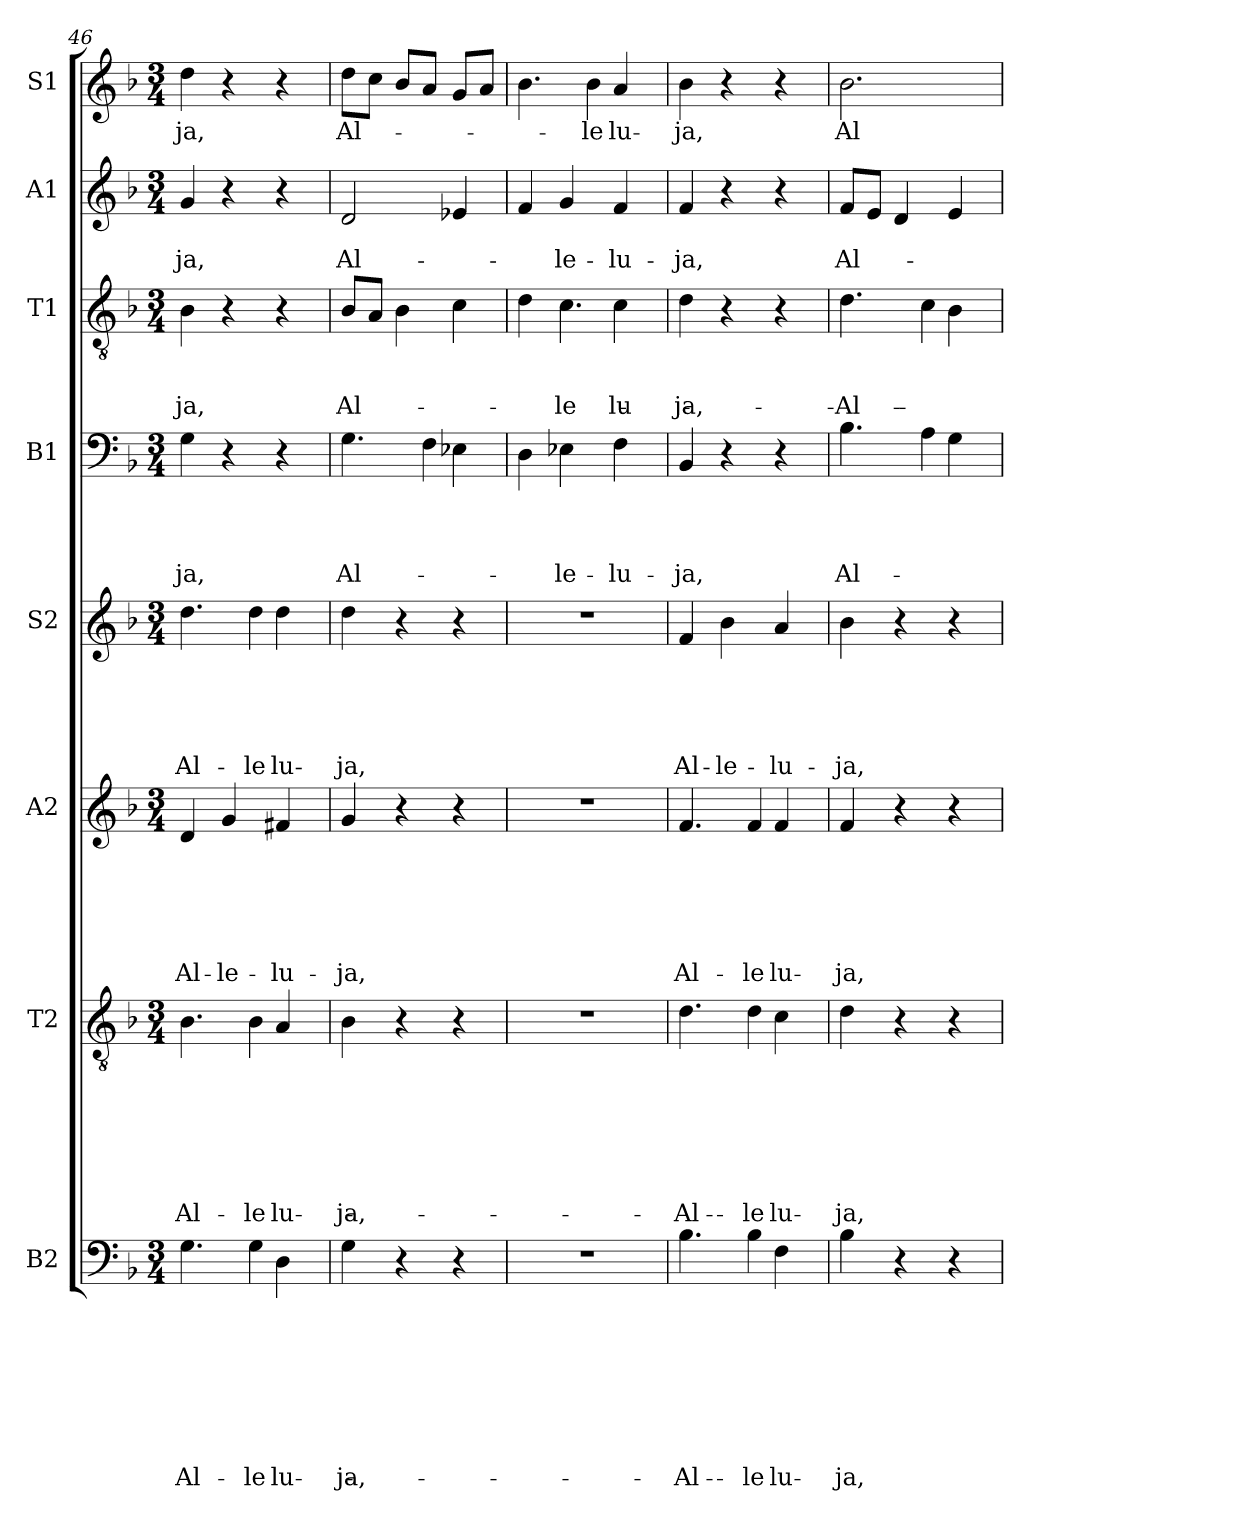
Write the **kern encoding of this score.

**kern	**text	**text	**text	**text	**text	**text	**text	**text	**kern	**text	**text	**text	**text	**text	**text	**text	**kern	**text	**text	**text	**text	**text	**text	**kern	**text	**text	**text	**text	**text	**kern	**text	**text	**text	**text	**kern	**text	**text	**text	**kern	**text	**text	**kern	**text
*part8	*part8	*part8	*part8	*part8	*part8	*part8	*part8	*part8	*part7	*part7	*part7	*part7	*part7	*part7	*part7	*part7	*part6	*part6	*part6	*part6	*part6	*part6	*part6	*part5	*part5	*part5	*part5	*part5	*part5	*part4	*part4	*part4	*part4	*part4	*part3	*part3	*part3	*part3	*part2	*part2	*part2	*part1	*part1
*staff8	*staff8	*staff8	*staff8	*staff8	*staff8	*staff8	*staff8	*staff8	*staff7	*staff7	*staff7	*staff7	*staff7	*staff7	*staff7	*staff7	*staff6	*staff6	*staff6	*staff6	*staff6	*staff6	*staff6	*staff5	*staff5	*staff5	*staff5	*staff5	*staff5	*staff4	*staff4	*staff4	*staff4	*staff4	*staff3	*staff3	*staff3	*staff3	*staff2	*staff2	*staff2	*staff1	*staff1
*I"B2	*	*	*	*	*	*	*	*	*I"T2	*	*	*	*	*	*	*	*I"A2	*	*	*	*	*	*	*I"S2	*	*	*	*	*	*I"B1	*	*	*	*	*I"T1	*	*	*	*I"A1	*	*	*I"S1	*
*clefF4	*	*	*	*	*	*	*	*	*clefGv2	*	*	*	*	*	*	*	*clefG2	*	*	*	*	*	*	*clefG2	*	*	*	*	*	*clefF4	*	*	*	*	*clefGv2	*	*	*	*clefG2	*	*	*clefG2	*
*k[b-]	*	*	*	*	*	*	*	*	*k[b-]	*	*	*	*	*	*	*	*k[b-]	*	*	*	*	*	*	*k[b-]	*	*	*	*	*	*k[b-]	*	*	*	*	*k[b-]	*	*	*	*k[b-]	*	*	*k[b-]	*
*F:	*	*	*	*	*	*	*	*	*F:	*	*	*	*	*	*	*	*F:	*	*	*	*	*	*	*F:	*	*	*	*	*	*F:	*	*	*	*	*F:	*	*	*	*F:	*	*	*F:	*
*M3/4	*	*	*	*	*	*	*	*	*M3/4	*	*	*	*	*	*	*	*M3/4	*	*	*	*	*	*	*M3/4	*	*	*	*	*	*M3/4	*	*	*	*	*M3/4	*	*	*	*M3/4	*	*	*M3/4	*
=46	=46	=46	=46	=46	=46	=46	=46	=46	=46	=46	=46	=46	=46	=46	=46	=46	=46	=46	=46	=46	=46	=46	=46	=46	=46	=46	=46	=46	=46	=46	=46	=46	=46	=46	=46	=46	=46	=46	=46	=46	=46	=46	=46
!	!	!	!	!	!	!	!	!LO:LY:b	!	!	!	!	!	!	!	!LO:LY:b	!	!	!	!	!	!	!LO:LY:b	!	!	!	!	!	!LO:LY:b	!	!	!	!	!LO:LY:b	!	!	!	!LO:LY:b	!	!	!LO:LY:b	!	!LO:LY:b
*^	*	*	*	*	*	*	*	*	*^	*	*	*	*	*	*	*	*	*	*	*	*	*	*	*^	*	*	*	*	*	*	*	*	*	*	*	*	*	*	*	*	*	*	*
4.G\	2ryy	.	.	.	.	.	.	.	Al-	4.B-\	2ryy	.	.	.	.	.	.	Al-	4d/	.	.	.	.	.	Al-	4.dd\	2ryy	.	.	.	.	Al-	4G\	.	.	.	-ja,	4B-\	.	.	-ja,	4g/	.	-ja,	4dd\	-ja,
!	!	!	!	!	!	!	!	!	!	!	!	!	!	!	!	!	!	!	!	!	!	!	!	!	!LO:LY:b	!	!	!	!	!	!	!	!	!	!	!	!	!	!	!	!	!	!	!	!	!
.	.	.	.	.	.	.	.	.	.	.	.	.	.	.	.	.	.	.	4g/	.	.	.	.	.	-le-	.	.	.	.	.	.	.	4r	.	.	.	.	4r	.	.	.	4r	.	.	4r	.
!	!	!	!	!	!	!	!	!	!LO:LY:b	!	!	!	!	!	!	!	!	!LO:LY:b	!	!	!	!	!	!	!	!	!	!	!	!	!	!LO:LY:b	!	!	!	!	!	!	!	!	!	!	!	!	!	!
4G\	.	.	.	.	.	.	.	.	-le-	4B-\	.	.	.	.	.	.	.	-le-	.	.	.	.	.	.	.	4dd\	.	.	.	.	.	-le-	.	.	.	.	.	.	.	.	.	.	.	.	.	.
!	!	!	!	!	!	!	!	!	!LO:LY:b	!	!	!	!	!	!	!	!	!LO:LY:b	!	!	!	!	!	!	!LO:LY:b	!	!	!	!	!	!	!LO:LY:b	!	!	!	!	!	!	!	!	!	!	!	!	!	!
.	4D\	.	.	.	.	.	.	.	-lu-	.	4A/	.	.	.	.	.	.	-lu-	4f#X/	.	.	.	.	.	-lu-	.	4dd\	.	.	.	.	-lu-	4r	.	.	.	.	4r	.	.	.	4r	.	.	4r	.
8ryy	.	.	.	.	.	.	.	.	.	8ryy	.	.	.	.	.	.	.	.	.	.	.	.	.	.	.	8ryy	.	.	.	.	.	.	.	.	.	.	.	.	.	.	.	.	.	.	.	.
*v	*v	*	*	*	*	*	*	*	*	*	*	*	*	*	*	*	*	*	*	*	*	*	*	*	*	*v	*v	*	*	*	*	*	*	*	*	*	*	*	*	*	*	*	*	*	*	*
*	*	*	*	*	*	*	*	*	*v	*v	*	*	*	*	*	*	*	*	*	*	*	*	*	*	*	*	*	*	*	*	*	*	*	*	*	*	*	*	*	*	*	*	*	*
=47!	=47!	=47!	=47!	=47!	=47!	=47!	=47!	=47!	=47!	=47!	=47!	=47!	=47!	=47!	=47!	=47!	=47!	=47!	=47!	=47!	=47!	=47!	=47!	=47!	=47!	=47!	=47!	=47!	=47!	=47!	=47!	=47!	=47!	=47!	=47!	=47!	=47!	=47!	=47!	=47!	=47!	=47!	=47!
!	!	!	!	!	!	!	!	!LO:LY:b	!	!	!	!	!	!	!	!LO:LY:b	!	!	!	!	!	!	!LO:LY:b	!	!	!	!	!	!LO:LY:b	!	!	!	!	!LO:LY:b	!	!	!	!LO:LY:b	!	!	!LO:LY:b	!	!LO:LY:b
*	*	*	*	*	*	*	*	*	*	*	*	*	*	*	*	*	*	*	*	*	*	*	*	*	*	*	*	*	*	*^	*	*	*	*	*	*	*	*	*	*	*	*	*
4G\	.	.	.	.	.	.	.	-ja,	4B-\	.	.	.	.	.	.	-ja,	4g/	.	.	.	.	.	-ja,	4dd\	.	.	.	.	-ja,	4.G\	2ryy	.	.	.	Al-	8B-/L	.	.	Al-	2d/	.	Al-	8dd\L	Al-
.	.	.	.	.	.	.	.	.	.	.	.	.	.	.	.	.	.	.	.	.	.	.	.	.	.	.	.	.	.	.	.	.	.	.	.	8A/J	.	.	.	.	.	.	8cc\J	.
4r	.	.	.	.	.	.	.	.	4r	.	.	.	.	.	.	.	4r	.	.	.	.	.	.	4r	.	.	.	.	.	.	.	.	.	.	.	4B-\	.	.	.	.	.	.	8b-/L	.
.	.	.	.	.	.	.	.	.	.	.	.	.	.	.	.	.	.	.	.	.	.	.	.	.	.	.	.	.	.	4F\	.	.	.	.	.	.	.	.	.	.	.	.	8a/J	.
4r	.	.	.	.	.	.	.	.	4r	.	.	.	.	.	.	.	4r	.	.	.	.	.	.	4r	.	.	.	.	.	.	4E-X\	.	.	.	.	4c\	.	.	.	4e-X/	.	.	8g/L	.
.	.	.	.	.	.	.	.	.	.	.	.	.	.	.	.	.	.	.	.	.	.	.	.	.	.	.	.	.	.	8ryy	.	.	.	.	.	.	.	.	.	.	.	.	8a/J	.
*	*	*	*	*	*	*	*	*	*	*	*	*	*	*	*	*	*	*	*	*	*	*	*	*	*	*	*	*	*	*v	*v	*	*	*	*	*	*	*	*	*	*	*	*	*
=48!	=48!	=48!	=48!	=48!	=48!	=48!	=48!	=48!	=48!	=48!	=48!	=48!	=48!	=48!	=48!	=48!	=48!	=48!	=48!	=48!	=48!	=48!	=48!	=48!	=48!	=48!	=48!	=48!	=48!	=48!	=48!	=48!	=48!	=48!	=48!	=48!	=48!	=48!	=48!	=48!	=48!	=48!	=48!
!LO:N:vis=1	!	!	!	!	!	!	!	!	!LO:N:vis=1	!	!	!	!	!	!	!	!LO:N:vis=1	!	!	!	!	!	!	!LO:N:vis=1	!	!	!	!	!	!	!	!	!	!	!	!	!	!	!	!	!	!	!
*	*	*	*	*	*	*	*	*	*	*	*	*	*	*	*	*	*	*	*	*	*	*	*	*	*	*	*	*	*	*	*	*	*	*	*^	*	*	*	*	*	*	*^	*
2.r	.	.	.	.	.	.	.	.	2.r	.	.	.	.	.	.	.	2.r	.	.	.	.	.	.	2.r	.	.	.	.	.	4D\	.	.	.	.	4d\	2ryy	.	.	.	4f/	.	.	4.b-\	2ryy	.
!	!	!	!	!	!	!	!	!	!	!	!	!	!	!	!	!	!	!	!	!	!	!	!	!	!	!	!	!	!	!	!	!	!	!LO:LY:b	!	!	!	!	!LO:LY:b	!	!	!LO:LY:b	!	!	!
.	.	.	.	.	.	.	.	.	.	.	.	.	.	.	.	.	.	.	.	.	.	.	.	.	.	.	.	.	.	4E-X\	.	.	.	-le-	4.c\	.	.	.	-le-	4g/	.	-le-	.	.	.
!	!	!	!	!	!	!	!	!	!	!	!	!	!	!	!	!	!	!	!	!	!	!	!	!	!	!	!	!	!	!	!	!	!	!	!	!	!	!	!	!	!	!	!	!	!LO:LY:b
.	.	.	.	.	.	.	.	.	.	.	.	.	.	.	.	.	.	.	.	.	.	.	.	.	.	.	.	.	.	.	.	.	.	.	.	.	.	.	.	.	.	.	4b-\	.	-le-
!	!	!	!	!	!	!	!	!	!	!	!	!	!	!	!	!	!	!	!	!	!	!	!	!	!	!	!	!	!	!	!	!	!	!LO:LY:b	!	!	!	!	!LO:LY:b	!	!	!LO:LY:b	!	!	!LO:LY:b
.	.	.	.	.	.	.	.	.	.	.	.	.	.	.	.	.	.	.	.	.	.	.	.	.	.	.	.	.	.	4F\	.	.	.	-lu-	.	4c\	.	.	-lu-	4f/	.	-lu-	.	4a/	-lu-
.	.	.	.	.	.	.	.	.	.	.	.	.	.	.	.	.	.	.	.	.	.	.	.	.	.	.	.	.	.	.	.	.	.	.	8ryy	.	.	.	.	.	.	.	8ryy	.	.
*	*	*	*	*	*	*	*	*	*	*	*	*	*	*	*	*	*	*	*	*	*	*	*	*	*	*	*	*	*	*	*	*	*	*	*v	*v	*	*	*	*	*	*	*v	*v	*
=49!	=49!	=49!	=49!	=49!	=49!	=49!	=49!	=49!	=49!	=49!	=49!	=49!	=49!	=49!	=49!	=49!	=49!	=49!	=49!	=49!	=49!	=49!	=49!	=49!	=49!	=49!	=49!	=49!	=49!	=49!	=49!	=49!	=49!	=49!	=49!	=49!	=49!	=49!	=49!	=49!	=49!	=49!	=49!
!	!	!	!	!	!	!	!	!LO:LY:b	!	!	!	!	!	!	!	!LO:LY:b	!	!	!	!	!	!	!LO:LY:b	!	!	!	!	!	!LO:LY:b	!	!	!	!	!LO:LY:b	!	!	!	!LO:LY:b	!	!	!LO:LY:b	!	!LO:LY:b
*^	*	*	*	*	*	*	*	*	*^	*	*	*	*	*	*	*	*^	*	*	*	*	*	*	*	*	*	*	*	*	*	*	*	*	*	*	*	*	*	*	*	*	*	*
4.B-\	2ryy	.	.	.	.	.	.	.	Al-	4.d\	2ryy	.	.	.	.	.	.	Al-	4.f/	2ryy	.	.	.	.	.	Al-	4f/	.	.	.	.	Al-	4BB-/	.	.	.	-ja,	4d\	.	.	-ja,	4f/	.	-ja,	4b-\	-ja,
!	!	!	!	!	!	!	!	!	!	!	!	!	!	!	!	!	!	!	!	!	!	!	!	!	!	!	!	!	!	!	!	!LO:LY:b	!	!	!	!	!	!	!	!	!	!	!	!	!	!
.	.	.	.	.	.	.	.	.	.	.	.	.	.	.	.	.	.	.	.	.	.	.	.	.	.	.	4b-\	.	.	.	.	-le-	4r	.	.	.	.	4r	.	.	.	4r	.	.	4r	.
!	!	!	!	!	!	!	!	!	!LO:LY:b	!	!	!	!	!	!	!	!	!LO:LY:b	!	!	!	!	!	!	!	!LO:LY:b	!	!	!	!	!	!	!	!	!	!	!	!	!	!	!	!	!	!	!	!
4B-\	.	.	.	.	.	.	.	.	-le-	4d\	.	.	.	.	.	.	.	-le-	4f/	.	.	.	.	.	.	-le-	.	.	.	.	.	.	.	.	.	.	.	.	.	.	.	.	.	.	.	.
!	!	!	!	!	!	!	!	!	!LO:LY:b	!	!	!	!	!	!	!	!	!LO:LY:b	!	!	!	!	!	!	!	!LO:LY:b	!	!	!	!	!	!LO:LY:b	!	!	!	!	!	!	!	!	!	!	!	!	!	!
.	4F\	.	.	.	.	.	.	.	-lu-	.	4c\	.	.	.	.	.	.	-lu-	.	4f/	.	.	.	.	.	-lu-	4a/	.	.	.	.	-lu-	4r	.	.	.	.	4r	.	.	.	4r	.	.	4r	.
8ryy	.	.	.	.	.	.	.	.	.	8ryy	.	.	.	.	.	.	.	.	8ryy	.	.	.	.	.	.	.	.	.	.	.	.	.	.	.	.	.	.	.	.	.	.	.	.	.	.	.
*v	*v	*	*	*	*	*	*	*	*	*	*	*	*	*	*	*	*	*	*v	*v	*	*	*	*	*	*	*	*	*	*	*	*	*	*	*	*	*	*	*	*	*	*	*	*	*	*
*	*	*	*	*	*	*	*	*	*v	*v	*	*	*	*	*	*	*	*	*	*	*	*	*	*	*	*	*	*	*	*	*	*	*	*	*	*	*	*	*	*	*	*	*	*
=50!	=50!	=50!	=50!	=50!	=50!	=50!	=50!	=50!	=50!	=50!	=50!	=50!	=50!	=50!	=50!	=50!	=50!	=50!	=50!	=50!	=50!	=50!	=50!	=50!	=50!	=50!	=50!	=50!	=50!	=50!	=50!	=50!	=50!	=50!	=50!	=50!	=50!	=50!	=50!	=50!	=50!	=50!	=50!
!	!	!	!	!	!	!	!	!LO:LY:b	!	!	!	!	!	!	!	!LO:LY:b	!	!	!	!	!	!	!LO:LY:b	!	!	!	!	!	!LO:LY:b	!	!	!	!	!LO:LY:b	!	!	!	!LO:LY:b	!	!	!LO:LY:b	!	!LO:LY:b
*	*	*	*	*	*	*	*	*	*	*	*	*	*	*	*	*	*	*	*	*	*	*	*	*	*	*	*	*	*	*^	*	*	*	*	*^	*	*	*	*	*	*	*	*
4B-\	.	.	.	.	.	.	.	-ja,	4d\	.	.	.	.	.	.	-ja,	4f/	.	.	.	.	.	-ja,	4b-\	.	.	.	.	-ja,	4.B-\	2ryy	.	.	.	Al-	4.d\	2ryy	.	.	Al-	8f/L	.	Al-	2.b-\	Al-
.	.	.	.	.	.	.	.	.	.	.	.	.	.	.	.	.	.	.	.	.	.	.	.	.	.	.	.	.	.	.	.	.	.	.	.	.	.	.	.	.	8e/J	.	.	.	.
4r	.	.	.	.	.	.	.	.	4r	.	.	.	.	.	.	.	4r	.	.	.	.	.	.	4r	.	.	.	.	.	.	.	.	.	.	.	.	.	.	.	.	4d/	.	.	.	.
.	.	.	.	.	.	.	.	.	.	.	.	.	.	.	.	.	.	.	.	.	.	.	.	.	.	.	.	.	.	4A\	.	.	.	.	.	4c\	.	.	.	.	.	.	.	.	.
4r	.	.	.	.	.	.	.	.	4r	.	.	.	.	.	.	.	4r	.	.	.	.	.	.	4r	.	.	.	.	.	.	4G\	.	.	.	.	.	4B-\	.	.	.	4e/	.	.	.	.
.	.	.	.	.	.	.	.	.	.	.	.	.	.	.	.	.	.	.	.	.	.	.	.	.	.	.	.	.	.	8ryy	.	.	.	.	.	8ryy	.	.	.	.	.	.	.	.	.
*	*	*	*	*	*	*	*	*	*	*	*	*	*	*	*	*	*	*	*	*	*	*	*	*	*	*	*	*	*	*v	*v	*	*	*	*	*	*	*	*	*	*	*	*	*	*
*	*	*	*	*	*	*	*	*	*	*	*	*	*	*	*	*	*	*	*	*	*	*	*	*	*	*	*	*	*	*	*	*	*	*	*v	*v	*	*	*	*	*	*	*	*
=!	=!	=!	=!	=!	=!	=!	=!	=!	=!	=!	=!	=!	=!	=!	=!	=!	=!	=!	=!	=!	=!	=!	=!	=!	=!	=!	=!	=!	=!	=!	=!	=!	=!	=!	=!	=!	=!	=!	=!	=!	=!	=!	=!
*-	*-	*-	*-	*-	*-	*-	*-	*-	*-	*-	*-	*-	*-	*-	*-	*-	*-	*-	*-	*-	*-	*-	*-	*-	*-	*-	*-	*-	*-	*-	*-	*-	*-	*-	*-	*-	*-	*-	*-	*-	*-	*-	*-
